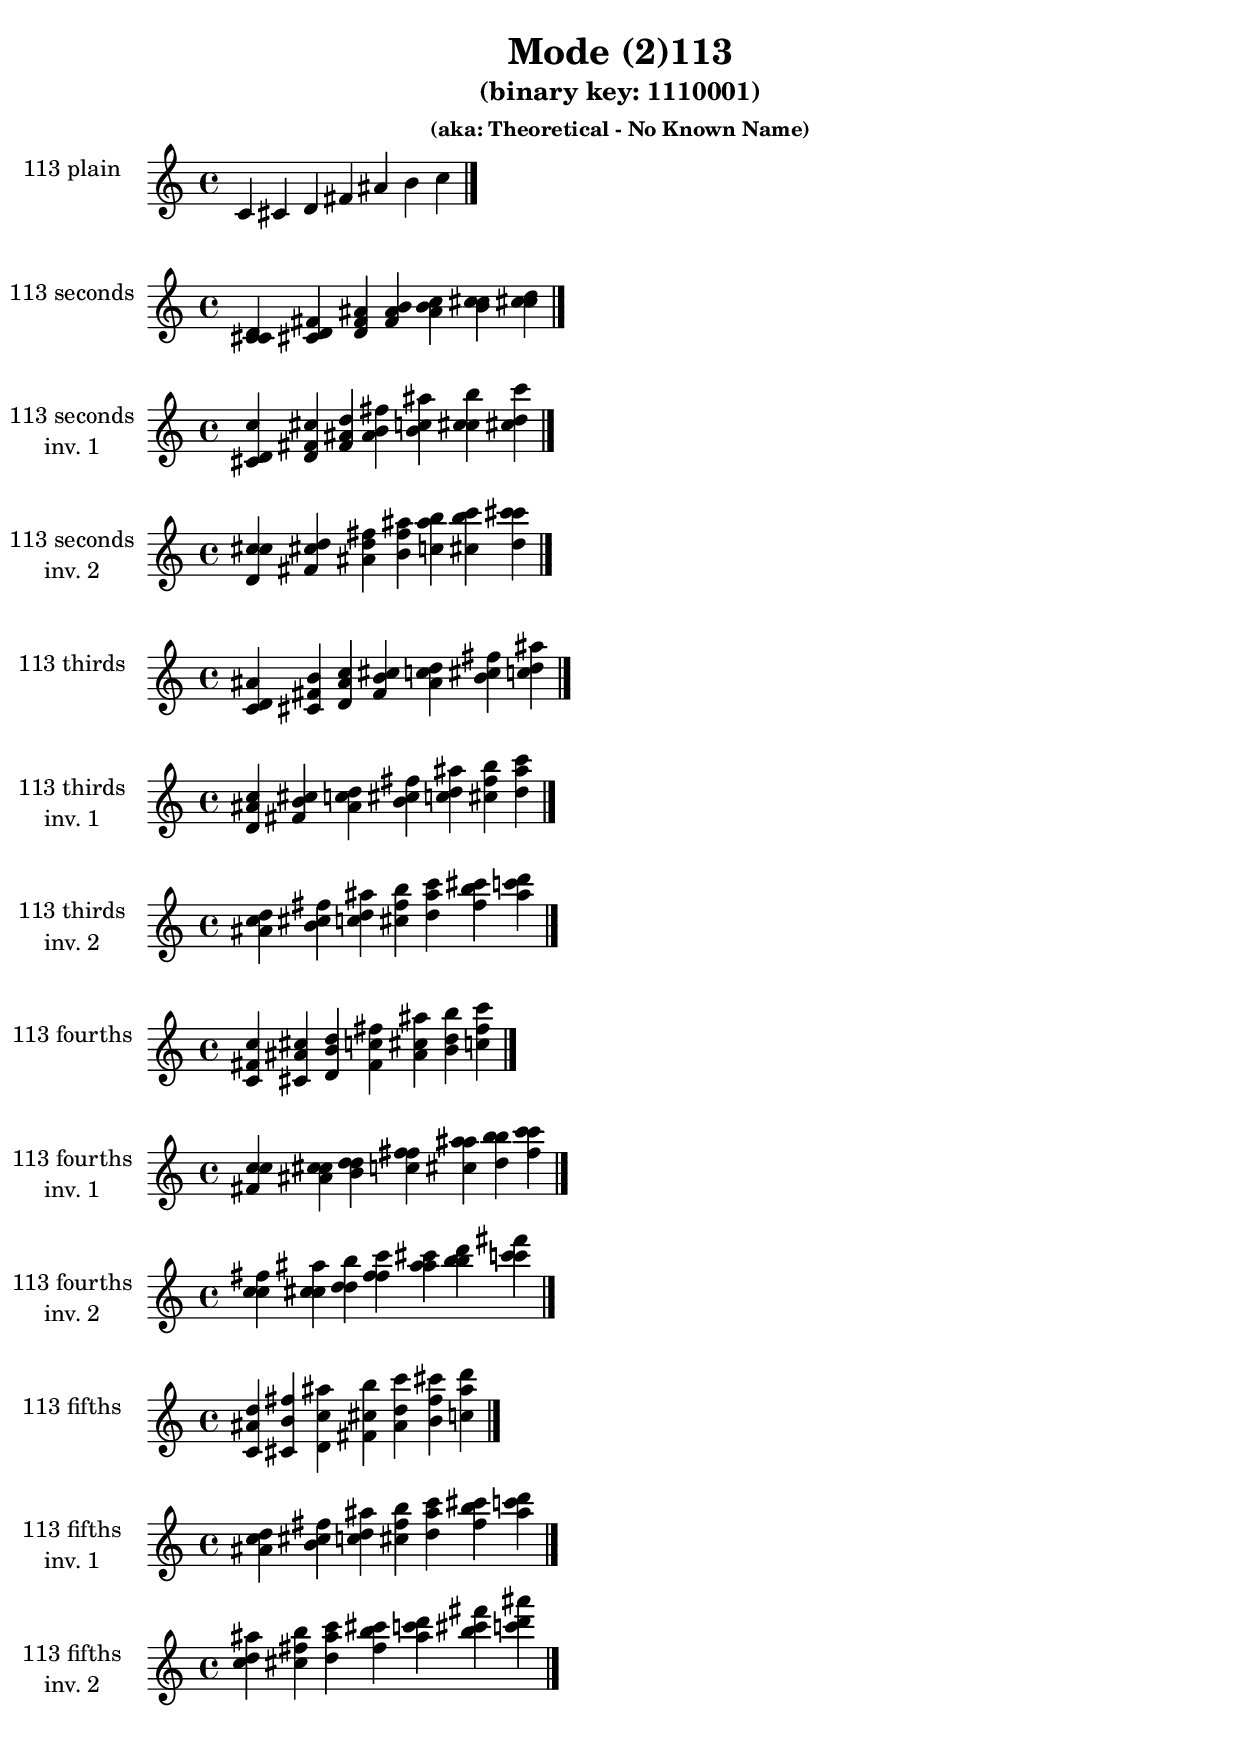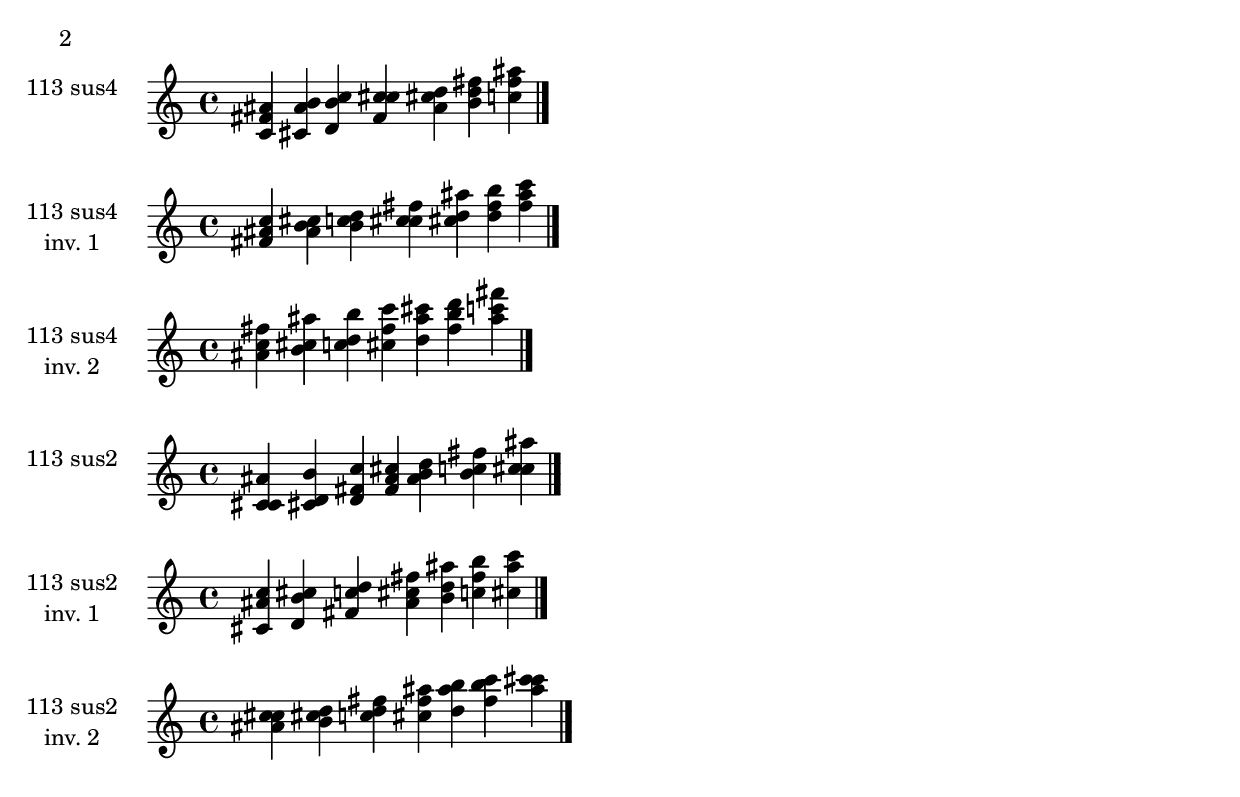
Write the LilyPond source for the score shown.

\version "2.19.0"

\header {
  title = "Mode (2)113"
  subtitle = "(binary key: 1110001)"
  subsubtitle = "(aka: Theoretical - No Known Name)"
 %% Remove default LilyPond tagline
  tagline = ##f
}

\paper {
  #(set-paper-size "a4")
}

global = {
  \key c \major
  \time 4/4
  \tempo 4=100
}

\book {
  \score {
    \new Staff \with {
      instrumentName =  \markup { \column {
         \hcenter-in #14 \line { 113 plain }
         \hcenter-in #14 \line {  } } }
      midiInstrument = "oboe"
    } { \accidentalStyle "default"
        \cadenzaOn c' cis' d' fis' ais' b' c''  \cadenzaOff \bar "|." }
    \layout { }
  }
  \score {
    \new Staff \with {
      instrumentName =  \markup { \column {
         \hcenter-in #14 \line { 113 seconds }
         \hcenter-in #14 \line {  } } }
      midiInstrument = "oboe"
    } { \accidentalStyle "default"
        \cadenzaOn <c' cis' d'> <cis' d' fis'> <d' fis' ais'> <fis' ais' b'> <ais' b' c''> <b' c'' cis''> <c'' cis'' d''>  \cadenzaOff \bar "|." }
    \layout { }
  }
  \score {
    \new Staff \with {
      instrumentName =  \markup { \column {
         \hcenter-in #14 \line { 113 seconds }
         \hcenter-in #14 \line { inv. 1 } } }
      midiInstrument = "oboe"
    } { \accidentalStyle "default"
        \cadenzaOn <cis' d' c''> <d' fis' cis''> <fis' ais' d''> <ais' b' fis''> <b' c'' ais''> <c'' cis'' b''> <cis'' d'' c'''>  \cadenzaOff \bar "|." }
    \layout { }
  }
  \score {
    \new Staff \with {
      instrumentName =  \markup { \column {
         \hcenter-in #14 \line { 113 seconds }
         \hcenter-in #14 \line { inv. 2 } } }
      midiInstrument = "oboe"
    } { \accidentalStyle "default"
        \cadenzaOn <d' c'' cis''> <fis' cis'' d''> <ais' d'' fis''> <b' fis'' ais''> <c'' ais'' b''> <cis'' b'' c'''> <d'' c''' cis'''>  \cadenzaOff \bar "|." }
    \layout { }
  }
  \score {
    \new Staff \with {
      instrumentName =  \markup { \column {
         \hcenter-in #14 \line { 113 thirds }
         \hcenter-in #14 \line {  } } }
      midiInstrument = "oboe"
    } { \accidentalStyle "default"
        \cadenzaOn <c' d' ais'> <cis' fis' b'> <d' ais' c''> <fis' b' cis''> <ais' c'' d''> <b' cis'' fis''> <c'' d'' ais''>  \cadenzaOff \bar "|." }
    \layout { }
  }
  \score {
    \new Staff \with {
      instrumentName =  \markup { \column {
         \hcenter-in #14 \line { 113 thirds }
         \hcenter-in #14 \line { inv. 1 } } }
      midiInstrument = "oboe"
    } { \accidentalStyle "default"
        \cadenzaOn <d' ais' c''> <fis' b' cis''> <ais' c'' d''> <b' cis'' fis''> <c'' d'' ais''> <cis'' fis'' b''> <d'' ais'' c'''>  \cadenzaOff \bar "|." }
    \layout { }
  }
  \score {
    \new Staff \with {
      instrumentName =  \markup { \column {
         \hcenter-in #14 \line { 113 thirds }
         \hcenter-in #14 \line { inv. 2 } } }
      midiInstrument = "oboe"
    } { \accidentalStyle "default"
        \cadenzaOn <ais' c'' d''> <b' cis'' fis''> <c'' d'' ais''> <cis'' fis'' b''> <d'' ais'' c'''> <fis'' b'' cis'''> <ais'' c''' d'''>  \cadenzaOff \bar "|." }
    \layout { }
  }
  \score {
    \new Staff \with {
      instrumentName =  \markup { \column {
         \hcenter-in #14 \line { 113 fourths }
         \hcenter-in #14 \line {  } } }
      midiInstrument = "oboe"
    } { \accidentalStyle "default"
        \cadenzaOn <c' fis' c''> <cis' ais' cis''> <d' b' d''> <fis' c'' fis''> <ais' cis'' ais''> <b' d'' b''> <c'' fis'' c'''>  \cadenzaOff \bar "|." }
    \layout { }
  }
  \score {
    \new Staff \with {
      instrumentName =  \markup { \column {
         \hcenter-in #14 \line { 113 fourths }
         \hcenter-in #14 \line { inv. 1 } } }
      midiInstrument = "oboe"
    } { \accidentalStyle "default"
        \cadenzaOn <fis' c'' c''> <ais' cis'' cis''> <b' d'' d''> <c'' fis'' fis''> <cis'' ais'' ais''> <d'' b'' b''> <fis'' c''' c'''>  \cadenzaOff \bar "|." }
    \layout { }
  }
  \score {
    \new Staff \with {
      instrumentName =  \markup { \column {
         \hcenter-in #14 \line { 113 fourths }
         \hcenter-in #14 \line { inv. 2 } } }
      midiInstrument = "oboe"
    } { \accidentalStyle "default"
        \cadenzaOn <c'' c'' fis''> <cis'' cis'' ais''> <d'' d'' b''> <fis'' fis'' c'''> <ais'' ais'' cis'''> <b'' b'' d'''> <c''' c''' fis'''>  \cadenzaOff \bar "|." }
    \layout { }
  }
  \score {
    \new Staff \with {
      instrumentName =  \markup { \column {
         \hcenter-in #14 \line { 113 fifths }
         \hcenter-in #14 \line {  } } }
      midiInstrument = "oboe"
    } { \accidentalStyle "default"
        \cadenzaOn <c' ais' d''> <cis' b' fis''> <d' c'' ais''> <fis' cis'' b''> <ais' d'' c'''> <b' fis'' cis'''> <c'' ais'' d'''>  \cadenzaOff \bar "|." }
    \layout { }
  }
  \score {
    \new Staff \with {
      instrumentName =  \markup { \column {
         \hcenter-in #14 \line { 113 fifths }
         \hcenter-in #14 \line { inv. 1 } } }
      midiInstrument = "oboe"
    } { \accidentalStyle "default"
        \cadenzaOn <ais' d'' c''> <b' fis'' cis''> <c'' ais'' d''> <cis'' b'' fis''> <d'' c''' ais''> <fis'' cis''' b''> <ais'' d''' c'''>  \cadenzaOff \bar "|." }
    \layout { }
  }
  \score {
    \new Staff \with {
      instrumentName =  \markup { \column {
         \hcenter-in #14 \line { 113 fifths }
         \hcenter-in #14 \line { inv. 2 } } }
      midiInstrument = "oboe"
    } { \accidentalStyle "default"
        \cadenzaOn <d'' c'' ais''> <fis'' cis'' b''> <ais'' d'' c'''> <b'' fis'' cis'''> <c''' ais'' d'''> <cis''' b'' fis'''> <d''' c''' ais'''>  \cadenzaOff \bar "|." }
    \layout { }
  }
  \score {
    \new Staff \with {
      instrumentName =  \markup { \column {
         \hcenter-in #14 \line { 113 sus4 }
         \hcenter-in #14 \line {  } } }
      midiInstrument = "oboe"
    } { \accidentalStyle "default"
        \cadenzaOn <c' fis' ais'> <cis' ais' b'> <d' b' c''> <fis' c'' cis''> <ais' cis'' d''> <b' d'' fis''> <c'' fis'' ais''>  \cadenzaOff \bar "|." }
    \layout { }
  }
  \score {
    \new Staff \with {
      instrumentName =  \markup { \column {
         \hcenter-in #14 \line { 113 sus4 }
         \hcenter-in #14 \line { inv. 1 } } }
      midiInstrument = "oboe"
    } { \accidentalStyle "default"
        \cadenzaOn <fis' ais' c''> <ais' b' cis''> <b' c'' d''> <c'' cis'' fis''> <cis'' d'' ais''> <d'' fis'' b''> <fis'' ais'' c'''>  \cadenzaOff \bar "|." }
    \layout { }
  }
  \score {
    \new Staff \with {
      instrumentName =  \markup { \column {
         \hcenter-in #14 \line { 113 sus4 }
         \hcenter-in #14 \line { inv. 2 } } }
      midiInstrument = "oboe"
    } { \accidentalStyle "default"
        \cadenzaOn <ais' c'' fis''> <b' cis'' ais''> <c'' d'' b''> <cis'' fis'' c'''> <d'' ais'' cis'''> <fis'' b'' d'''> <ais'' c''' fis'''>  \cadenzaOff \bar "|." }
    \layout { }
  }
  \score {
    \new Staff \with {
      instrumentName =  \markup { \column {
         \hcenter-in #14 \line { 113 sus2 }
         \hcenter-in #14 \line {  } } }
      midiInstrument = "oboe"
    } { \accidentalStyle "default"
        \cadenzaOn <c' cis' ais'> <cis' d' b'> <d' fis' c''> <fis' ais' cis''> <ais' b' d''> <b' c'' fis''> <c'' cis'' ais''>  \cadenzaOff \bar "|." }
    \layout { }
  }
  \score {
    \new Staff \with {
      instrumentName =  \markup { \column {
         \hcenter-in #14 \line { 113 sus2 }
         \hcenter-in #14 \line { inv. 1 } } }
      midiInstrument = "oboe"
    } { \accidentalStyle "default"
        \cadenzaOn <cis' ais' c''> <d' b' cis''> <fis' c'' d''> <ais' cis'' fis''> <b' d'' ais''> <c'' fis'' b''> <cis'' ais'' c'''>  \cadenzaOff \bar "|." }
    \layout { }
  }
  \score {
    \new Staff \with {
      instrumentName =  \markup { \column {
         \hcenter-in #14 \line { 113 sus2 }
         \hcenter-in #14 \line { inv. 2 } } }
      midiInstrument = "oboe"
    } { \accidentalStyle "default"
        \cadenzaOn <ais' c'' cis''> <b' cis'' d''> <c'' d'' fis''> <cis'' fis'' ais''> <d'' ais'' b''> <fis'' b'' c'''> <ais'' c''' cis'''>  \cadenzaOff \bar "|." }
    \layout { }
  }
}

\book {
  \bookOutputSuffix "plain_"
  \score {
    \new Staff \with {
      instrumentName =  \markup { \column {
         \hcenter-in #14 \line { 113 plain }
         \hcenter-in #14 \line {  } } }
      midiInstrument = "oboe"
    } { \accidentalStyle "default"
        \cadenzaOn c' cis' d' fis' ais' b' c''  \cadenzaOff \bar "|." }
    \midi { }
  }
}
\book {
  \bookOutputSuffix "seconds_"
  \score {
    \new Staff \with {
      instrumentName =  \markup { \column {
         \hcenter-in #14 \line { 113 seconds }
         \hcenter-in #14 \line {  } } }
      midiInstrument = "oboe"
    } { \accidentalStyle "default"
        \cadenzaOn <c' cis' d'> <cis' d' fis'> <d' fis' ais'> <fis' ais' b'> <ais' b' c''> <b' c'' cis''> <c'' cis'' d''>  \cadenzaOff \bar "|." }
    \midi { }
  }
}
\book {
  \bookOutputSuffix "seconds_inv. 1"
  \score {
    \new Staff \with {
      instrumentName =  \markup { \column {
         \hcenter-in #14 \line { 113 seconds }
         \hcenter-in #14 \line { inv. 1 } } }
      midiInstrument = "oboe"
    } { \accidentalStyle "default"
        \cadenzaOn <cis' d' c''> <d' fis' cis''> <fis' ais' d''> <ais' b' fis''> <b' c'' ais''> <c'' cis'' b''> <cis'' d'' c'''>  \cadenzaOff \bar "|." }
    \midi { }
  }
}
\book {
  \bookOutputSuffix "seconds_inv. 2"
  \score {
    \new Staff \with {
      instrumentName =  \markup { \column {
         \hcenter-in #14 \line { 113 seconds }
         \hcenter-in #14 \line { inv. 2 } } }
      midiInstrument = "oboe"
    } { \accidentalStyle "default"
        \cadenzaOn <d' c'' cis''> <fis' cis'' d''> <ais' d'' fis''> <b' fis'' ais''> <c'' ais'' b''> <cis'' b'' c'''> <d'' c''' cis'''>  \cadenzaOff \bar "|." }
    \midi { }
  }
}
\book {
  \bookOutputSuffix "thirds_"
  \score {
    \new Staff \with {
      instrumentName =  \markup { \column {
         \hcenter-in #14 \line { 113 thirds }
         \hcenter-in #14 \line {  } } }
      midiInstrument = "oboe"
    } { \accidentalStyle "default"
        \cadenzaOn <c' d' ais'> <cis' fis' b'> <d' ais' c''> <fis' b' cis''> <ais' c'' d''> <b' cis'' fis''> <c'' d'' ais''>  \cadenzaOff \bar "|." }
    \midi { }
  }
}
\book {
  \bookOutputSuffix "thirds_inv. 1"
  \score {
    \new Staff \with {
      instrumentName =  \markup { \column {
         \hcenter-in #14 \line { 113 thirds }
         \hcenter-in #14 \line { inv. 1 } } }
      midiInstrument = "oboe"
    } { \accidentalStyle "default"
        \cadenzaOn <d' ais' c''> <fis' b' cis''> <ais' c'' d''> <b' cis'' fis''> <c'' d'' ais''> <cis'' fis'' b''> <d'' ais'' c'''>  \cadenzaOff \bar "|." }
    \midi { }
  }
}
\book {
  \bookOutputSuffix "thirds_inv. 2"
  \score {
    \new Staff \with {
      instrumentName =  \markup { \column {
         \hcenter-in #14 \line { 113 thirds }
         \hcenter-in #14 \line { inv. 2 } } }
      midiInstrument = "oboe"
    } { \accidentalStyle "default"
        \cadenzaOn <ais' c'' d''> <b' cis'' fis''> <c'' d'' ais''> <cis'' fis'' b''> <d'' ais'' c'''> <fis'' b'' cis'''> <ais'' c''' d'''>  \cadenzaOff \bar "|." }
    \midi { }
  }
}
\book {
  \bookOutputSuffix "fourths_"
  \score {
    \new Staff \with {
      instrumentName =  \markup { \column {
         \hcenter-in #14 \line { 113 fourths }
         \hcenter-in #14 \line {  } } }
      midiInstrument = "oboe"
    } { \accidentalStyle "default"
        \cadenzaOn <c' fis' c''> <cis' ais' cis''> <d' b' d''> <fis' c'' fis''> <ais' cis'' ais''> <b' d'' b''> <c'' fis'' c'''>  \cadenzaOff \bar "|." }
    \midi { }
  }
}
\book {
  \bookOutputSuffix "fourths_inv. 1"
  \score {
    \new Staff \with {
      instrumentName =  \markup { \column {
         \hcenter-in #14 \line { 113 fourths }
         \hcenter-in #14 \line { inv. 1 } } }
      midiInstrument = "oboe"
    } { \accidentalStyle "default"
        \cadenzaOn <fis' c'' c''> <ais' cis'' cis''> <b' d'' d''> <c'' fis'' fis''> <cis'' ais'' ais''> <d'' b'' b''> <fis'' c''' c'''>  \cadenzaOff \bar "|." }
    \midi { }
  }
}
\book {
  \bookOutputSuffix "fourths_inv. 2"
  \score {
    \new Staff \with {
      instrumentName =  \markup { \column {
         \hcenter-in #14 \line { 113 fourths }
         \hcenter-in #14 \line { inv. 2 } } }
      midiInstrument = "oboe"
    } { \accidentalStyle "default"
        \cadenzaOn <c'' c'' fis''> <cis'' cis'' ais''> <d'' d'' b''> <fis'' fis'' c'''> <ais'' ais'' cis'''> <b'' b'' d'''> <c''' c''' fis'''>  \cadenzaOff \bar "|." }
    \midi { }
  }
}
\book {
  \bookOutputSuffix "fifths_"
  \score {
    \new Staff \with {
      instrumentName =  \markup { \column {
         \hcenter-in #14 \line { 113 fifths }
         \hcenter-in #14 \line {  } } }
      midiInstrument = "oboe"
    } { \accidentalStyle "default"
        \cadenzaOn <c' ais' d''> <cis' b' fis''> <d' c'' ais''> <fis' cis'' b''> <ais' d'' c'''> <b' fis'' cis'''> <c'' ais'' d'''>  \cadenzaOff \bar "|." }
    \midi { }
  }
}
\book {
  \bookOutputSuffix "fifths_inv. 1"
  \score {
    \new Staff \with {
      instrumentName =  \markup { \column {
         \hcenter-in #14 \line { 113 fifths }
         \hcenter-in #14 \line { inv. 1 } } }
      midiInstrument = "oboe"
    } { \accidentalStyle "default"
        \cadenzaOn <ais' d'' c''> <b' fis'' cis''> <c'' ais'' d''> <cis'' b'' fis''> <d'' c''' ais''> <fis'' cis''' b''> <ais'' d''' c'''>  \cadenzaOff \bar "|." }
    \midi { }
  }
}
\book {
  \bookOutputSuffix "fifths_inv. 2"
  \score {
    \new Staff \with {
      instrumentName =  \markup { \column {
         \hcenter-in #14 \line { 113 fifths }
         \hcenter-in #14 \line { inv. 2 } } }
      midiInstrument = "oboe"
    } { \accidentalStyle "default"
        \cadenzaOn <d'' c'' ais''> <fis'' cis'' b''> <ais'' d'' c'''> <b'' fis'' cis'''> <c''' ais'' d'''> <cis''' b'' fis'''> <d''' c''' ais'''>  \cadenzaOff \bar "|." }
    \midi { }
  }
}
\book {
  \bookOutputSuffix "sus4_"
  \score {
    \new Staff \with {
      instrumentName =  \markup { \column {
         \hcenter-in #14 \line { 113 sus4 }
         \hcenter-in #14 \line {  } } }
      midiInstrument = "oboe"
    } { \accidentalStyle "default"
        \cadenzaOn <c' fis' ais'> <cis' ais' b'> <d' b' c''> <fis' c'' cis''> <ais' cis'' d''> <b' d'' fis''> <c'' fis'' ais''>  \cadenzaOff \bar "|." }
    \midi { }
  }
}
\book {
  \bookOutputSuffix "sus4_inv. 1"
  \score {
    \new Staff \with {
      instrumentName =  \markup { \column {
         \hcenter-in #14 \line { 113 sus4 }
         \hcenter-in #14 \line { inv. 1 } } }
      midiInstrument = "oboe"
    } { \accidentalStyle "default"
        \cadenzaOn <fis' ais' c''> <ais' b' cis''> <b' c'' d''> <c'' cis'' fis''> <cis'' d'' ais''> <d'' fis'' b''> <fis'' ais'' c'''>  \cadenzaOff \bar "|." }
    \midi { }
  }
}
\book {
  \bookOutputSuffix "sus4_inv. 2"
  \score {
    \new Staff \with {
      instrumentName =  \markup { \column {
         \hcenter-in #14 \line { 113 sus4 }
         \hcenter-in #14 \line { inv. 2 } } }
      midiInstrument = "oboe"
    } { \accidentalStyle "default"
        \cadenzaOn <ais' c'' fis''> <b' cis'' ais''> <c'' d'' b''> <cis'' fis'' c'''> <d'' ais'' cis'''> <fis'' b'' d'''> <ais'' c''' fis'''>  \cadenzaOff \bar "|." }
    \midi { }
  }
}
\book {
  \bookOutputSuffix "sus2_"
  \score {
    \new Staff \with {
      instrumentName =  \markup { \column {
         \hcenter-in #14 \line { 113 sus2 }
         \hcenter-in #14 \line {  } } }
      midiInstrument = "oboe"
    } { \accidentalStyle "default"
        \cadenzaOn <c' cis' ais'> <cis' d' b'> <d' fis' c''> <fis' ais' cis''> <ais' b' d''> <b' c'' fis''> <c'' cis'' ais''>  \cadenzaOff \bar "|." }
    \midi { }
  }
}
\book {
  \bookOutputSuffix "sus2_inv. 1"
  \score {
    \new Staff \with {
      instrumentName =  \markup { \column {
         \hcenter-in #14 \line { 113 sus2 }
         \hcenter-in #14 \line { inv. 1 } } }
      midiInstrument = "oboe"
    } { \accidentalStyle "default"
        \cadenzaOn <cis' ais' c''> <d' b' cis''> <fis' c'' d''> <ais' cis'' fis''> <b' d'' ais''> <c'' fis'' b''> <cis'' ais'' c'''>  \cadenzaOff \bar "|." }
    \midi { }
  }
}
\book {
  \bookOutputSuffix "sus2_inv. 2"
  \score {
    \new Staff \with {
      instrumentName =  \markup { \column {
         \hcenter-in #14 \line { 113 sus2 }
         \hcenter-in #14 \line { inv. 2 } } }
      midiInstrument = "oboe"
    } { \accidentalStyle "default"
        \cadenzaOn <ais' c'' cis''> <b' cis'' d''> <c'' d'' fis''> <cis'' fis'' ais''> <d'' ais'' b''> <fis'' b'' c'''> <ais'' c''' cis'''>  \cadenzaOff \bar "|." }
    \midi { }
  }
}
